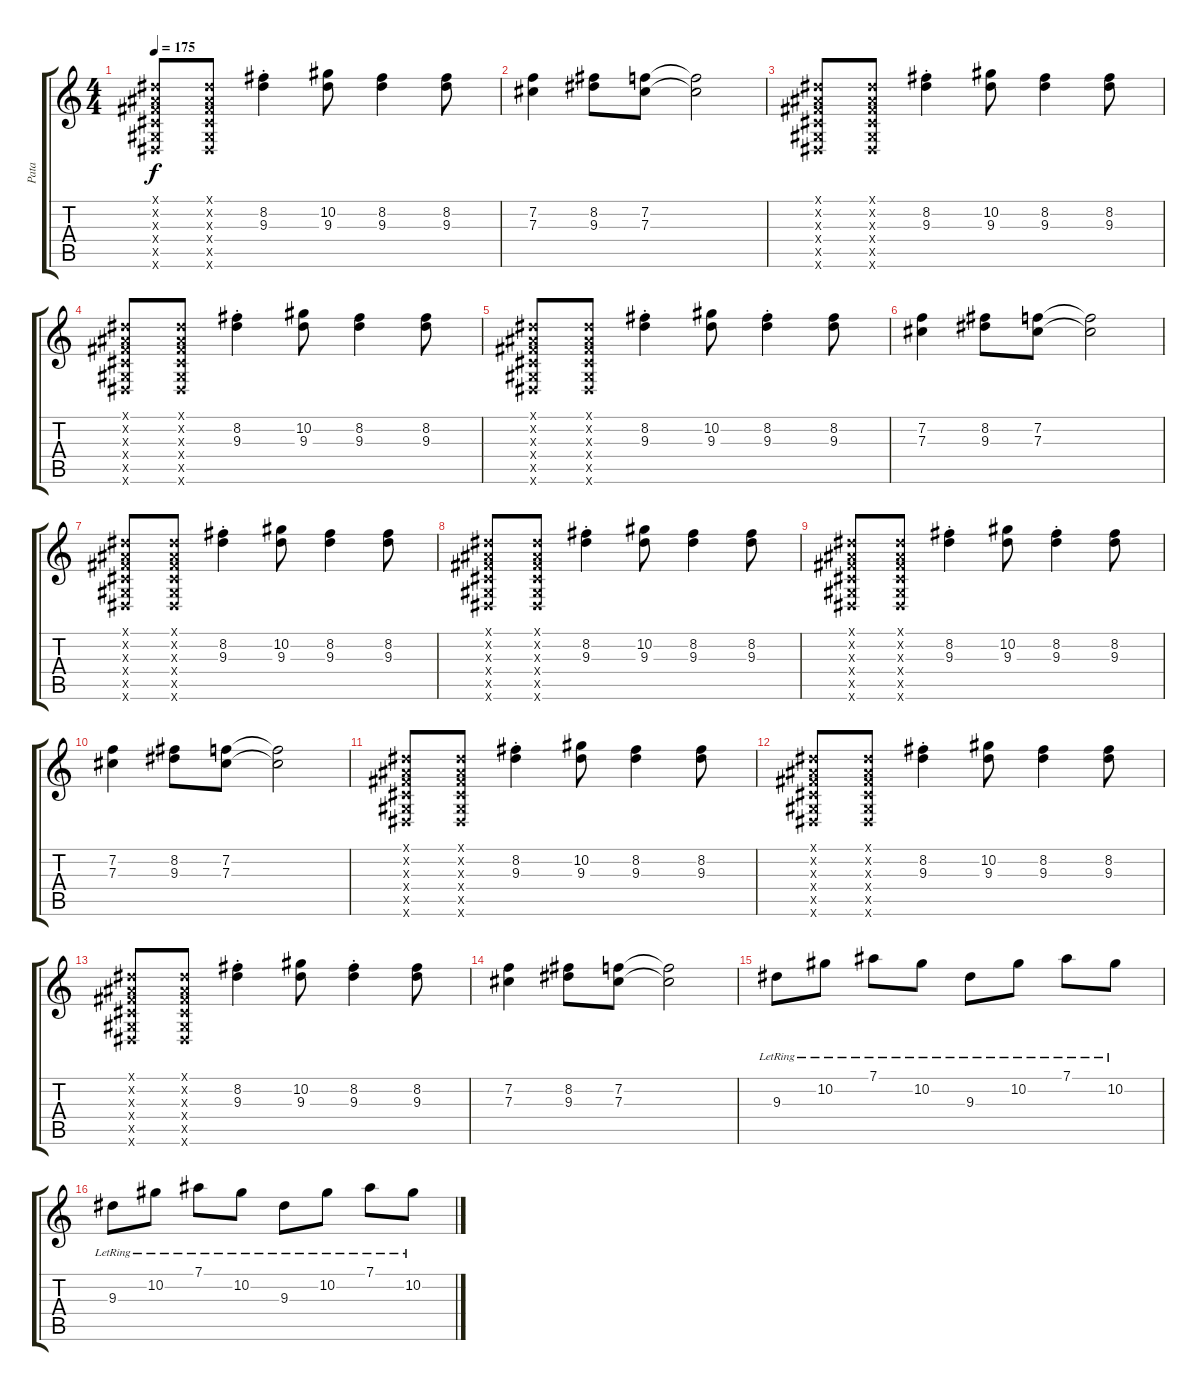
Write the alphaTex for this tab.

\track ("Pata" "Pata") {instrument overdrivenguitar}
\staff {score tabs}
\tuning (Eb4 Bb3 Gb3 Db3 Ab2 Eb2) {hide}
\ts (4 4)
\tempo 175
\clef g2
\ks c
(0.1{x} 0.2{x} 0.3{x} 0.4{x} 0.5{x} 0.6{x}).8{dy f} (0.1{x} 0.2{x} 0.3{x} 0.4{x} 0.5{x} 0.6{x}).8 (8.2{st} 9.3{st}).4 (10.2 9.3).8 (8.2 9.3).4 (8.2 9.3).8 |
(7.2 7.3).4 (8.2 9.3).8 (7.2 7.3).8 (7.2{t} 7.3{t}).2 |
(0.1{x} 0.2{x} 0.3{x} 0.4{x} 0.5{x} 0.6{x}).8 (0.1{x} 0.2{x} 0.3{x} 0.4{x} 0.5{x} 0.6{x}).8 (8.2{st} 9.3{st}).4 (10.2 9.3).8 (8.2 9.3).4 (8.2 9.3).8 |
(0.1{x} 0.2{x} 0.3{x} 0.4{x} 0.5{x} 0.6{x}).8 (0.1{x} 0.2{x} 0.3{x} 0.4{x} 0.5{x} 0.6{x}).8 (8.2{st} 9.3{st}).4 (10.2 9.3).8 (8.2 9.3).4 (8.2 9.3).8 |
(0.1{x} 0.2{x} 0.3{x} 0.4{x} 0.5{x} 0.6{x}).8 (0.1{x} 0.2{x} 0.3{x} 0.4{x} 0.5{x} 0.6{x}).8 (8.2{st} 9.3{st}).4 (10.2 9.3).8 (8.2{st} 9.3{st}).4 (8.2 9.3).8 |
(7.2 7.3).4 (8.2 9.3).8 (7.2 7.3).8 (7.2{t} 7.3{t}).2 |
(0.1{x} 0.2{x} 0.3{x} 0.4{x} 0.5{x} 0.6{x}).8 (0.1{x} 0.2{x} 0.3{x} 0.4{x} 0.5{x} 0.6{x}).8 (8.2{st} 9.3{st}).4 (10.2 9.3).8 (8.2 9.3).4 (8.2 9.3).8 |
(0.1{x} 0.2{x} 0.3{x} 0.4{x} 0.5{x} 0.6{x}).8 (0.1{x} 0.2{x} 0.3{x} 0.4{x} 0.5{x} 0.6{x}).8 (8.2{st} 9.3{st}).4 (10.2 9.3).8 (8.2 9.3).4 (8.2 9.3).8 |
(0.1{x} 0.2{x} 0.3{x} 0.4{x} 0.5{x} 0.6{x}).8 (0.1{x} 0.2{x} 0.3{x} 0.4{x} 0.5{x} 0.6{x}).8 (8.2{st} 9.3{st}).4 (10.2 9.3).8 (8.2{st} 9.3{st}).4 (8.2 9.3).8 |
(7.2 7.3).4 (8.2 9.3).8 (7.2 7.3).8 (7.2{t} 7.3{t}).2 |
(0.1{x} 0.2{x} 0.3{x} 0.4{x} 0.5{x} 0.6{x}).8 (0.1{x} 0.2{x} 0.3{x} 0.4{x} 0.5{x} 0.6{x}).8 (8.2{st} 9.3{st}).4 (10.2 9.3).8 (8.2 9.3).4 (8.2 9.3).8 |
(0.1{x} 0.2{x} 0.3{x} 0.4{x} 0.5{x} 0.6{x}).8 (0.1{x} 0.2{x} 0.3{x} 0.4{x} 0.5{x} 0.6{x}).8 (8.2{st} 9.3{st}).4 (10.2 9.3).8 (8.2 9.3).4 (8.2 9.3).8 |
(0.1{x} 0.2{x} 0.3{x} 0.4{x} 0.5{x} 0.6{x}).8 (0.1{x} 0.2{x} 0.3{x} 0.4{x} 0.5{x} 0.6{x}).8 (8.2{st} 9.3{st}).4 (10.2 9.3).8 (8.2{st} 9.3{st}).4 (8.2 9.3).8 |
(7.2 7.3).4 (8.2 9.3).8 (7.2 7.3).8 (7.2{t} 7.3{t}).2 |
9.3{lr}.8{instrument electricguitarclean} 10.2{lr}.8 7.1{lr}.8 10.2{lr}.8 9.3{lr}.8 10.2{lr}.8 7.1{lr}.8 10.2{lr}.8 |
9.3{lr}.8 10.2{lr}.8 7.1{lr}.8 10.2{lr}.8 9.3{lr}.8 10.2{lr}.8 7.1{lr}.8 10.2{lr}.8
